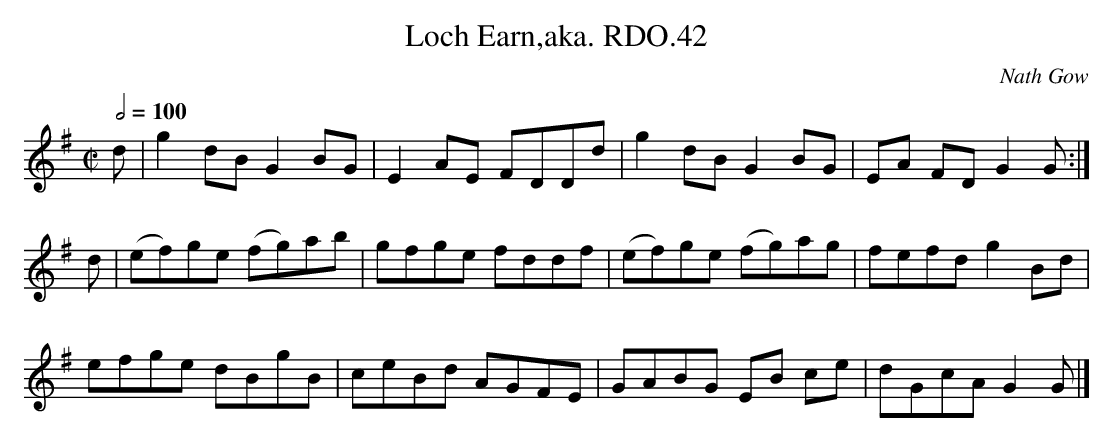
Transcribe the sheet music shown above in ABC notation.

X:1
T:Loch Earn,aka. RDO.42
M:C|
L:1/8
Q:1/2=100
C:Nath Gow
K:G
d|g2dBG2BG|E2AE FDDd|g2dBG2BG|EA FD G2G:|
d|(ef)ge (fg)ab|gfge fddf|(ef)ge (fg)ag|fefdg2Bd|
efge dBgB|ceBd AGFE|GABG EB ce|dGcA G2G|]
